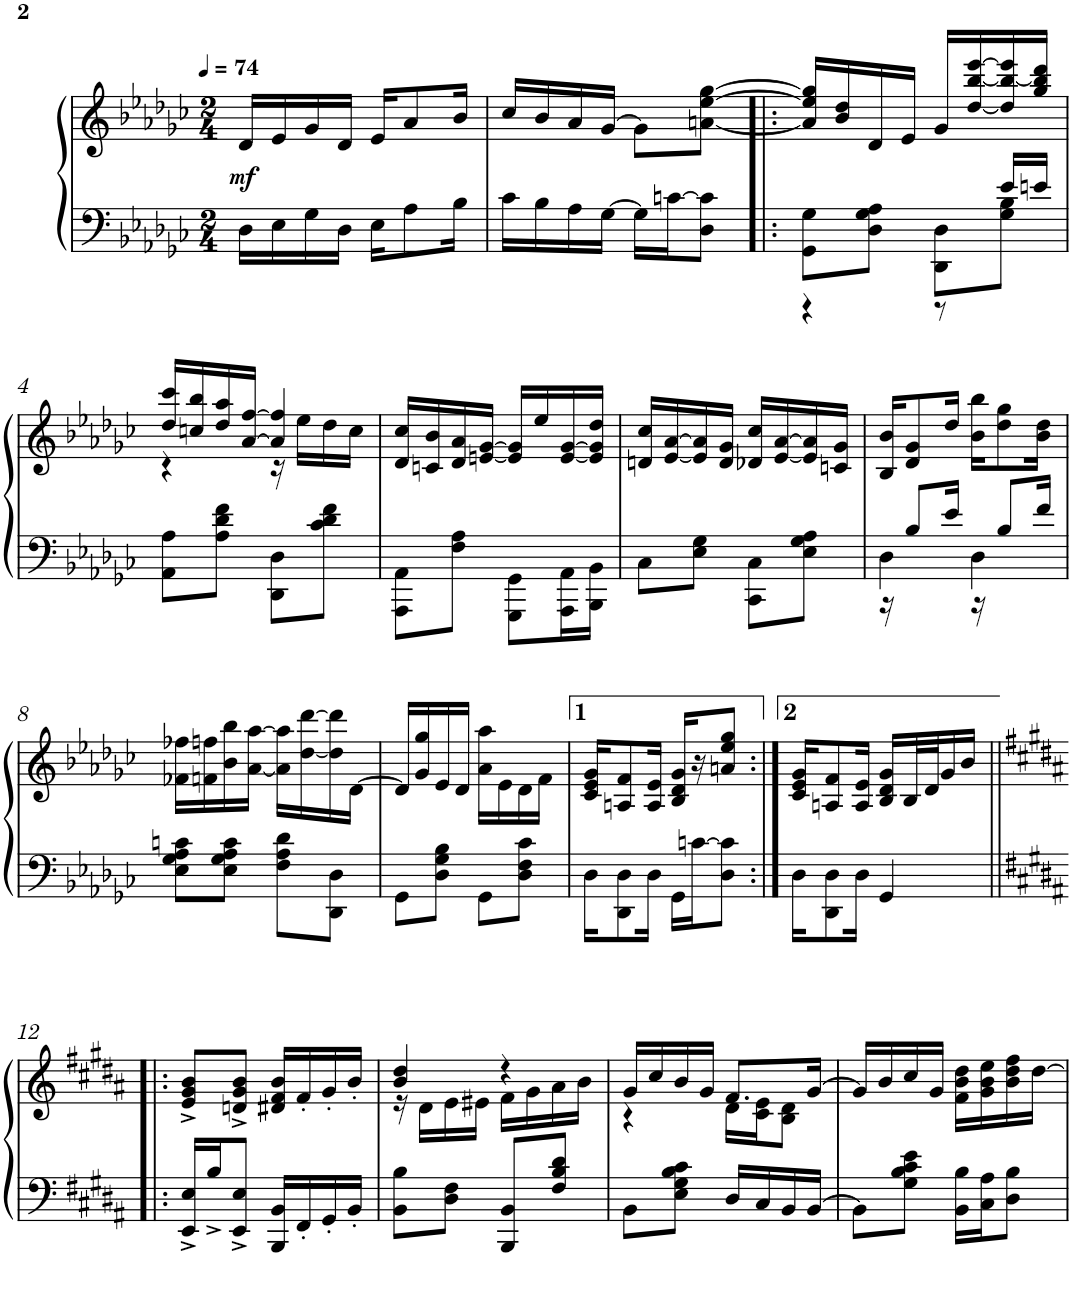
**kern	**kern	**dynam
*part1	*part1	*part1
*staff2	*staff1	*staff1/2
*I"Piano	*	*
*I'Pno.	*	*
*clefF4	*clefG2	*
*k[b-e-a-d-g-c-]	*k[b-e-a-d-g-c-]	*
*G-:	*G-:	*
*M2/4	*M2/4	*
*MM74	*MM74	*
=1	=1	=1
!	!	!LO:DY:b
16D-\LL	16d-/LL	mf
16E-\	16e-/	.
16G-\	16g-/	.
16D-\JJ	16d-/JJ	.
16E-\KL	16e-/KL	.
8A-\	8a-/	.
16B-\Jk	16b-/Jk	.
=2	=2	=2
16c-\LL	16cc-/LL	.
16B-\	16b-/	.
16A-\	16a-/	.
[16G-\JJ	[16g-/JJ	.
16G-\LL]	8g-\L]	.
[16cn\J	.	.
8D-\ 8c\]J	[8an\ [8ee-\ [8gg-\J	.
=3!|:	=3!|:	=3!|:
*^	*	*
8GG-\ 8G-\L	4r	16a/] 16ee-/] 16gg-/]LL	.
.	.	16b-/ 16dd-/	.
8D-\ 8G-\ 8A-\J	.	16d-/	.
.	.	16e-/JJ	.
8DD-\ 8D-\L	8r	16g-/LL	.
.	.	[16dd-/ [16bb-/ [16eee-/	.
8G-\ 8B-\J	16e-/LL	16dd-/] 16bb-/_ 16eee-/]	.
.	16en/JJ	16gg-/ 16bb-/] 16ddd-/JJ	.
*v	*v	*	*
!!LO:LB:g=z
=4	=4	=4
*	*^	*
8AA-\ 8A-\L	16dd-/ 16ccc-/LL	4r	.
.	16ccn/ 16bb-/	.	.
8A-\ 8d-\ 8f\J	16dd-/ 16aa-/	.	.
.	[>16a-/ [>16ff/JJ	.	.
8DD-\ 8D-\L	4a-/] 4ff/]	16r	.
.	.	16ee-\LL	.
8c-\ 8d-\ 8f\J	.	16dd-\	.
.	.	16cc\JJ	.
*	*v	*v	*
=5	=5	=5
8AAA-\ 8AA-\L	16d-/ 16cc-/LL	.
.	16cn/ 16b-/	.
8F\ 8A-\J	16d-/ 16a-/	.
.	[16en/ [16g-/JJ	.
8GGG-\ 8GG-\L	16e/] 16g-/]LL	.
.	16ee-/	.
16AAA-\ 16AA-\L	[16e/ [16g-/	.
16BBB-\ 16BB-\JJ	16e/] 16g-/] 16dd-/JJ	.
=6	=6	=6
8C-\L	16dn/ 16cc-/LL	.
.	[16e-/ [16a-/	.
8E-\ 8G-\J	16e-/] 16a-/]	.
.	16d/ 16g-/JJ	.
8CC-\ 8C-\L	16d-X/ 16cc-/LL	.
.	[16e-/ [16a-/	.
8E-\ 8G-\ 8A-\J	16e-/] 16a-/]	.
.	16cn/ 16g-/JJ	.
=7	=7	=7
*^	*	*
4D-\	16r	16B-/ 16b-/KL	.
.	8B-/L	8d-/ 8g-/	.
.	16e-/Jk	16dd-/Jk	.
4D-\	16r	16b-\ 16bb-\KL	.
.	8B-/L	8dd-\ 8gg-\	.
.	16f/Jk	16b-\ 16dd-\Jk	.
*v	*v	*	*
!!LO:LB:g=z
=8	=8	=8
8E-\ 8G-\ 8A-\ 8cn\L	16f-X\ 16ff-X\LL	.
.	16fn\ 16ffn\	.
8E-\ 8G-\ 8A-\ 8c\J	16b-\ 16bb-\	.
.	[16a-\ [16aa-\JJ	.
8F\ 8A-\ 8d-\L	16a-\] 16aa-\]LL	.
.	[16dd-\ [16ddd-\	.
8DD-\ 8D-\J	16dd-\] 16ddd-\]	.
.	[16d-\JJ	.
=9	=9	=9
8GG-\L	16d-/LL]	.
.	16g-/ 16gg-/	.
8D-\ 8G-\ 8B-\J	16e-/	.
.	16d-/JJ	.
8GG-\L	16a-\ 16aa-\LL	.
.	16e-\	.
8D-\ 8F\ 8c-\J	16d-\	.
.	16f\JJ	.
=10	=10	=10
16D-\KL	16c-/ 16e-/ 16g-/KL	.
8DD-\ 8D-\	8An/ 8f/	.
16D-\Jk	16A/ 16e-/Jk	.
16GG-\LL	16B-/ 16d-/ 16g-/LL	.
[16cn\J	16r	.
8D-\ 8c\]J	8an/ 8ee-/ 8gg-/J	.
=11:|!	=11:|!	=11:|!
16D-\KL	16c-/ 16e-/ 16g-/KL	.
8DD-\ 8D-\	8An/ 8f/	.
16D-\Jk	16A/ 16e-/Jk	.
4GG-/	16B-/ 16d-/ 16g-/LL	.
.	32B-/L	.
.	32d-/J	.
.	16g-/	.
.	16b-/JJ	.
!!LO:LB:g=z
=12!|:	=12!|:	=12!|:
*k[f#c#g#d#a#]	*k[f#c#g#d#a#]	*
*B:	*B:	*
16EE/^ 16E/^LL	8e/^ 8g#/^ 8b/^L	.
16B^/J	.	.
8EE/^ 8E/^J	8dn/^ 8g#/^ 8b/^J	.
16BBB/ 16BB/LL	16d#X/ 16f#/ 16b/LL	.
16FF#'/	16f#'/	.
16GG#'/	16g#'/	.
16BB'/JJ	16b'/JJ	.
=13	=13	=13
*	*^	*
8BB\ 8B\L	4b/ 4dd#/	16r	.
.	.	16d#\LL	.
8D#\ 8F#\J	.	16e\	.
.	.	16e#X\JJ	.
8BBB/ 8BB/L	4r	16f#\LL	.
.	.	16g#\	.
8F#/ 8B/ 8d#/J	.	16a#\	.
.	.	16b\JJ	.
=14	=14	=14	=14
8BB\L	16g#/LL	4r	.
.	16cc#/	.	.
8E\ 8G#\ 8B\ 8c#\J	16b/	.	.
.	16g#/JJ	.	.
16D#/LL	8.f#/L	16d#\LL	.
16C#/	.	16c#\ 16e\J	.
16BB/	.	8B\ 8d#\J	.
[16BB/JJ	[>16g#/Jk	.	.
*	*v	*v	*
=15	=15	=15
8BB\L]	16g#/LL]	.
.	16b/	.
8G#\ 8B\ 8c#\ 8e\J	16cc#/	.
.	16g#/JJ	.
16BB\ 16B\LL	16f#\ 16b\ 16dd#\LL	.
16C#\ 16A#\J	16g#\ 16b\ 16ee\	.
8D#\ 8B\J	16b\ 16dd#\ 16ff#\	.
.	[16dd#\JJ	.
=	=	=
*-	*-	*-
